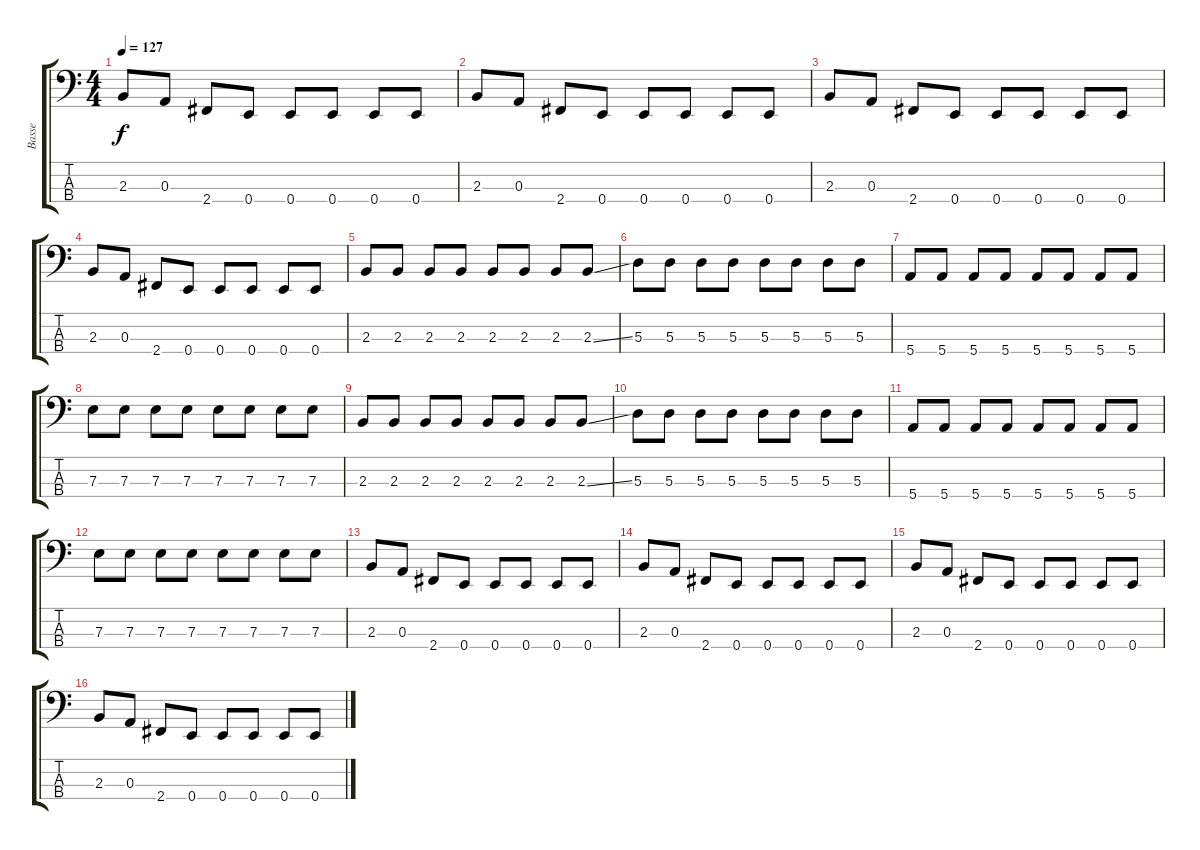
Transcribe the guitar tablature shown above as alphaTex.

\track ("Basse" "Basse") {instrument electricbassfinger}
\staff {score tabs}
\tuning (G2 D2 A1 E1) {hide}
\ts (4 4)
\tempo 127
\clef f4
\ks c
2.3.8{dy f} 0.3.8 2.4.8 0.4.8 0.4.8 0.4.8 0.4.8 0.4.8 |
2.3.8 0.3.8 2.4.8 0.4.8 0.4.8 0.4.8 0.4.8 0.4.8 |
2.3.8 0.3.8 2.4.8 0.4.8 0.4.8 0.4.8 0.4.8 0.4.8 |
2.3.8 0.3.8 2.4.8 0.4.8 0.4.8 0.4.8 0.4.8 0.4.8 |
2.3.8 2.3.8 2.3.8 2.3.8 2.3.8 2.3.8 2.3.8 2.3{ss}.8 |
5.3.8 5.3.8 5.3.8 5.3.8 5.3.8 5.3.8 5.3.8 5.3.8 |
5.4.8 5.4.8 5.4.8 5.4.8 5.4.8 5.4.8 5.4.8 5.4.8 |
7.3.8 7.3.8 7.3.8 7.3.8 7.3.8 7.3.8 7.3.8 7.3.8 |
2.3.8 2.3.8 2.3.8 2.3.8 2.3.8 2.3.8 2.3.8 2.3{ss}.8 |
5.3.8 5.3.8 5.3.8 5.3.8 5.3.8 5.3.8 5.3.8 5.3.8 |
5.4.8 5.4.8 5.4.8 5.4.8 5.4.8 5.4.8 5.4.8 5.4.8 |
7.3.8 7.3.8 7.3.8 7.3.8 7.3.8 7.3.8 7.3.8 7.3.8 |
2.3.8 0.3.8 2.4.8 0.4.8 0.4.8 0.4.8 0.4.8 0.4.8 |
2.3.8 0.3.8 2.4.8 0.4.8 0.4.8 0.4.8 0.4.8 0.4.8 |
2.3.8 0.3.8 2.4.8 0.4.8 0.4.8 0.4.8 0.4.8 0.4.8 |
2.3.8 0.3.8 2.4.8 0.4.8 0.4.8 0.4.8 0.4.8 0.4.8
